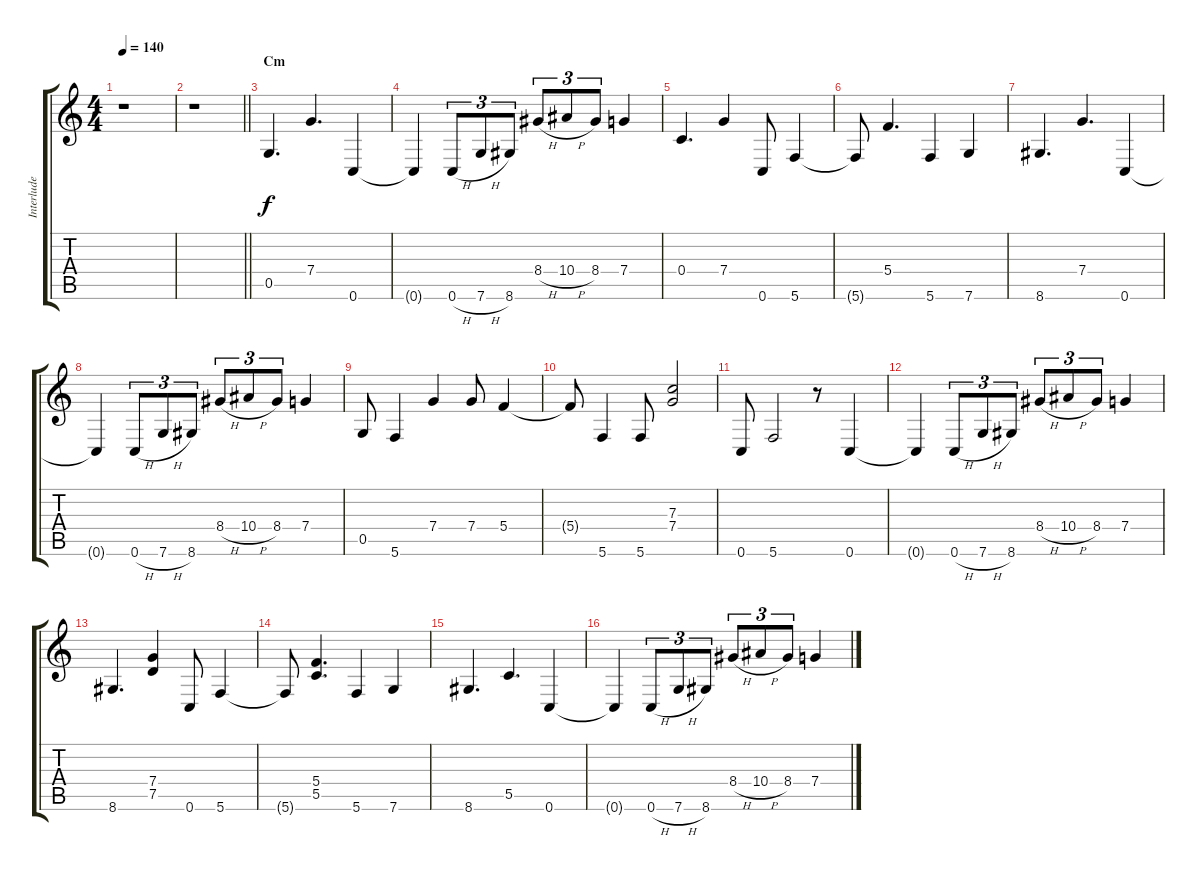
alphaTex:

\track ("Interlude Guitar" "Interlude ") {instrument acousticguitarsteel}
\staff {score tabs}
\tuning (D4 A3 F3 C3 G2 C2) {hide}
\ts (4 4)
\tempo 140
\clef g2
\ks c
r.1{dy f} |
\barLineRight lightlight
r.1 |
\section ("" "Cm")
0.5.4{d} 7.4.4{d} 0.6.4 |
0.6{t}.4 0.6{h}.8{tu (3 2)} 7.6{h}.8{tu (3 2)} 8.6.8{tu (3 2)} 8.4{h}.8{tu (3 2)} 10.4{h}.8{tu (3 2)} 8.4.8{tu (3 2)} 7.4.4 |
0.4.4{d} 7.4.4 0.6.8 5.6.4 |
5.6{t}.8 5.4.4{d} 5.6.4 7.6.4 |
8.6.4{d} 7.4.4{d} 0.6.4 |
0.6{t}.4 0.6{h}.8{tu (3 2)} 7.6{h}.8{tu (3 2)} 8.6.8{tu (3 2)} 8.4{h}.8{tu (3 2)} 10.4{h}.8{tu (3 2)} 8.4.8{tu (3 2)} 7.4.4 |
0.5.8 5.6.4 7.4.4 7.4.8 5.4.4 |
5.4{t}.8 5.6.4 5.6.8 (7.3 7.4).2 |
0.6.8 5.6.2 r.8 0.6.4 |
0.6{t}.4 0.6{h}.8{tu (3 2)} 7.6{h}.8{tu (3 2)} 8.6.8{tu (3 2)} 8.4{h}.8{tu (3 2)} 10.4{h}.8{tu (3 2)} 8.4.8{tu (3 2)} 7.4.4 |
8.6.4{d} (7.4 7.5).4 0.6.8 5.6.4 |
5.6{t}.8 (5.4 5.5).4{d} 5.6.4 7.6.4 |
8.6.4{d} 5.5.4{d} 0.6.4 |
0.6{t}.4 0.6{h}.8{tu (3 2)} 7.6{h}.8{tu (3 2)} 8.6.8{tu (3 2)} 8.4{h}.8{tu (3 2)} 10.4{h}.8{tu (3 2)} 8.4.8{tu (3 2)} 7.4.4
